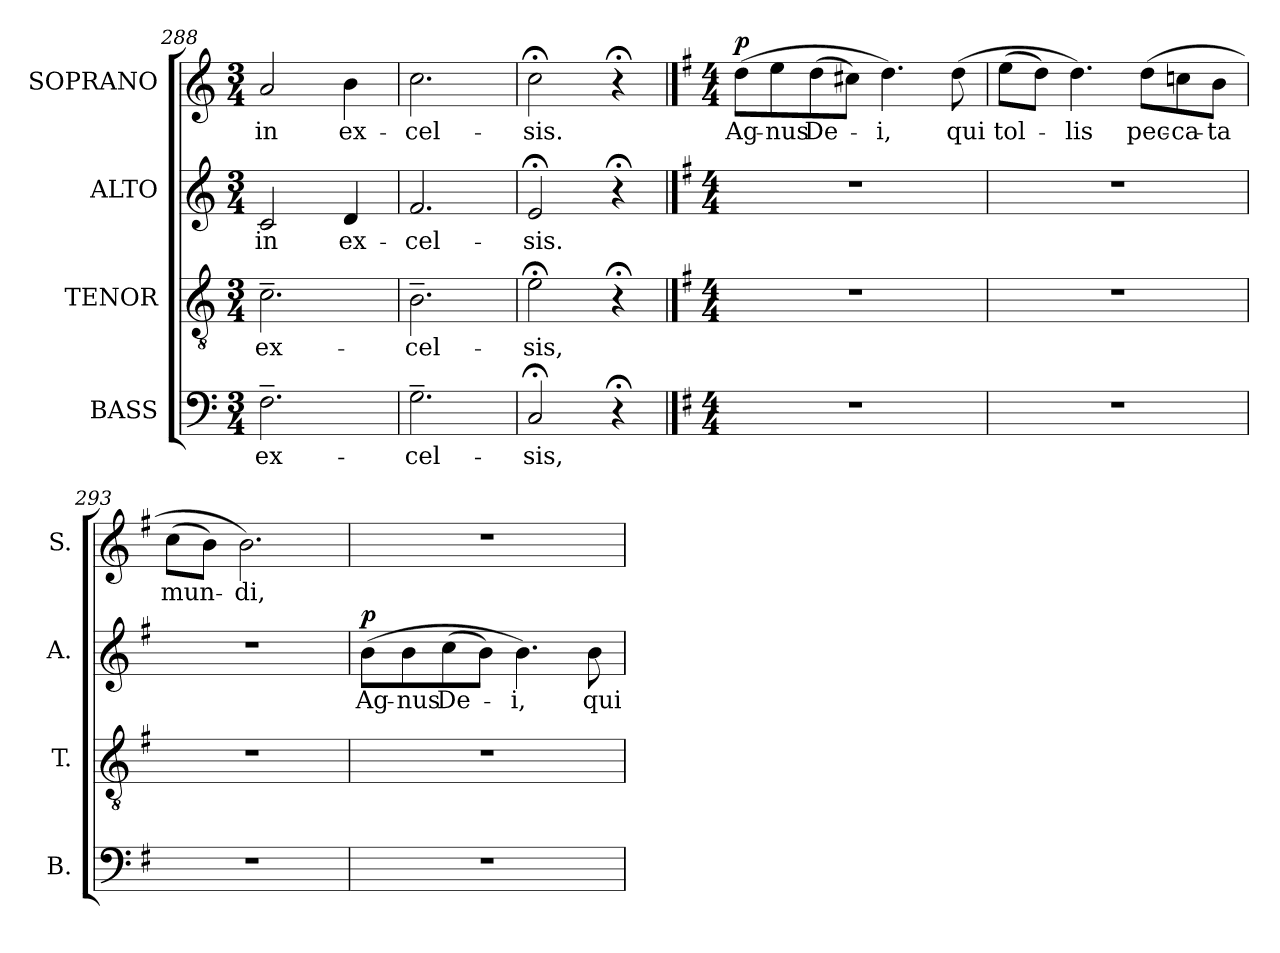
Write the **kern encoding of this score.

**kern	**text	**kern	**text	**kern	**text	**dynam	**kern	**text	**dynam
*part4	*part4	*part3	*part3	*part2	*part2	*part2	*part1	*part1	*part1
*staff4	*staff4	*staff3	*staff3	*staff2	*staff2	*staff2	*staff1	*staff1	*staff1
*I"BASS	*	*I"TENOR	*	*I"ALTO	*	*	*I"SOPRANO	*	*
*I'B.	*	*I'T.	*	*I'A.	*	*	*I'S.	*	*
*clefF4	*	*clefGv2	*	*clefG2	*	*	*clefG2	*	*
*	*	*ITrd7c12	*	*	*	*	*	*	*
*k[]	*	*k[]	*	*k[]	*	*	*k[]	*	*
*C:	*	*C:	*	*C:	*	*	*C:	*	*
*M3/4	*	*M3/4	*	*M3/4	*	*	*M3/4	*	*
=288	=288	=288	=288	=288	=288	=288	=288	=288	=288
!	!LO:LY:b:color=#000000	!	!	!	!	!	!	!	!
!	!	!	!LO:LY:b:color=#000000	!	!	!	!	!	!
!	!	!	!	!	!LO:LY:b:color=#000000	!	!	!	!
!	!	!	!	!	!	!	!	!LO:LY:b:color=#000000	!
2.F~i\	ex-	2.C~i\	ex-	2ci/	in	.	2ai/	in	.
!	!	!	!	!	!LO:LY:b:color=#000000	!	!	!	!
!	!	!	!	!	!	!	!	!LO:LY:b:color=#000000	!
.	.	.	.	4di/	ex-	.	4bi\	ex-	.
=289	=289	=289	=289	=289	=289	=289	=289	=289	=289
!	!LO:LY:b:color=#000000	!	!	!	!	!	!	!	!
!	!	!	!LO:LY:b:color=#000000	!	!	!	!	!	!
!	!	!	!	!	!LO:LY:b:color=#000000	!	!	!	!
!	!	!	!	!	!	!	!	!LO:LY:b:color=#000000	!
2.G~i\	-cel-	2.BB~i\	-cel-	2.fi/	-cel-	.	2.cci\	-cel-	.
=290	=290	=290	=290	=290	=290	=290	=290	=290	=290
!	!LO:LY:b:color=#000000	!	!	!	!	!	!	!	!
!	!	!	!LO:LY:b:color=#000000	!	!	!	!	!	!
!	!	!	!	!	!LO:LY:b:color=#000000	!	!	!	!
!	!	!	!	!	!	!	!	!LO:LY:b:color=#000000	!
2C;i/	-sis,	2E;i\	-sis,	2e;i/	-sis.	.	2cc;i\	-sis.	.
4r;	.	4r;	.	4r;	.	.	4r;	.	.
!!LO:PB:g=z
==291	==291	==291	==291	==291	==291	==291	==291	==291	==291
*k[f#]	*	*k[f#]	*	*k[f#]	*	*	*k[f#]	*	*
*G:	*	*G:	*	*G:	*	*	*G:	*	*
*M4/4	*	*M4/4	*	*M4/4	*	*	*M4/4	*	*
*	*	*	*	*	*	*	*MM50	*	*
!	!	!	!	!	!	!	!	!LO:LY:b:color=#000000	!
1r	.	1r	.	1r	.	.	(8ddi\L	Ag-	p
!	!	!	!	!	!	!	!	!LO:LY:b:color=#000000	!
.	.	.	.	.	.	.	8eei\	-nus	.
!	!	!	!	!	!	!	!	!LO:LY:b:color=#000000	!
.	.	.	.	.	.	.	(8ddi\	De-	.
.	.	.	.	.	.	.	8cc#Xi\J)	.	.
!	!	!	!	!	!	!	!	!LO:LY:b:color=#000000	!
.	.	.	.	.	.	.	4.ddi\)	-i,	.
!	!	!	!	!	!	!	!	!LO:LY:b:color=#000000	!
.	.	.	.	.	.	.	(8ddi\	qui	.
=292	=292	=292	=292	=292	=292	=292	=292	=292	=292
!	!	!	!	!	!	!	!	!LO:LY:b:color=#000000	!
1r	.	1r	.	1r	.	.	(8eei\L	tol-	.
.	.	.	.	.	.	.	8ddi\J)	.	.
!	!	!	!	!	!	!	!	!LO:LY:b:color=#000000	!
.	.	.	.	.	.	.	4.ddi\)	-lis	.
!	!	!	!	!	!	!	!	!LO:LY:b:color=#000000	!
.	.	.	.	.	.	.	(8ddi\L	pec-	.
!	!	!	!	!	!	!	!	!LO:LY:b:color=#000000	!
.	.	.	.	.	.	.	8ccni\	-ca-	.
!	!	!	!	!	!	!	!	!LO:LY:b:color=#000000	!
.	.	.	.	.	.	.	8bi\J	-ta	.
=293	=293	=293	=293	=293	=293	=293	=293	=293	=293
!	!	!	!	!	!	!	!	!LO:LY:b:color=#000000	!
1r	.	1r	.	1r	.	.	(8cci\L	mun-	.
.	.	.	.	.	.	.	8bi\J)	.	.
!	!	!	!	!	!	!	!	!LO:LY:b:color=#000000	!
.	.	.	.	.	.	.	2.bi\)	-di,	.
=294	=294	=294	=294	=294	=294	=294	=294	=294	=294
!	!	!	!	!	!LO:LY:b:color=#000000	!	!	!	!
1r	.	1r	.	(8bi\L	Ag-	p	1r	.	.
!	!	!	!	!	!LO:LY:b:color=#000000	!	!	!	!
.	.	.	.	8bi\	-nus	.	.	.	.
!	!	!	!	!	!LO:LY:b:color=#000000	!	!	!	!
.	.	.	.	(8cci\	De-	.	.	.	.
.	.	.	.	8bi\J)	.	.	.	.	.
!	!	!	!	!	!LO:LY:b:color=#000000	!	!	!	!
.	.	.	.	4.bi\)	-i,	.	.	.	.
!	!	!	!	!	!LO:LY:b:color=#000000	!	!	!	!
.	.	.	.	8bi\	qui	.	.	.	.
=	=	=	=	=	=	=	=	=	=
*-	*-	*-	*-	*-	*-	*-	*-	*-	*-
